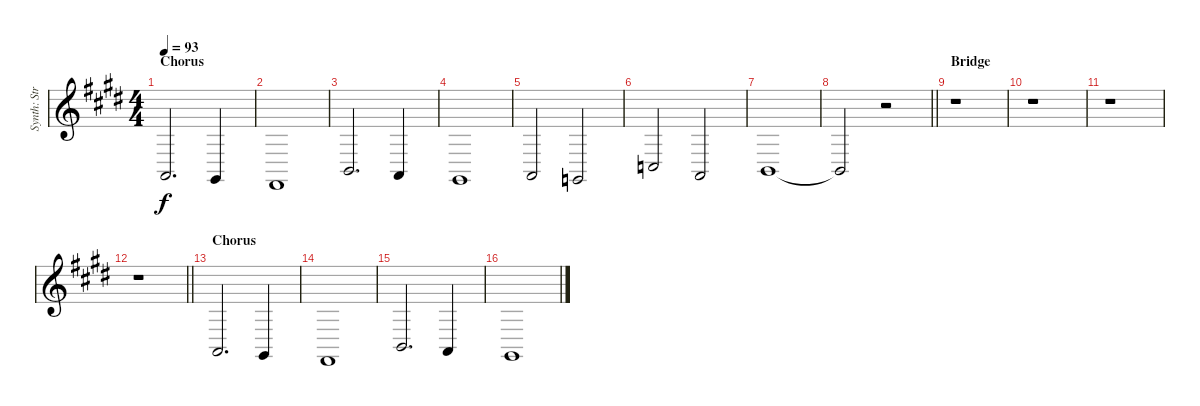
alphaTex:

\track ("Synth: Strings" "Synth: Str") {instrument stringensemble1}
\staff {score}
\tuning (E4 B3 G3 D3 A2 E2) {hide}
\ts (4 4)
\section ("" "Chorus")
\tempo 93
\clef g2
\ks c#minor
0.5.2{d dy f} 4.6.4 |
2.6.1 |
2.5.2{d} 0.5.4 |
4.6.1 |
0.5.2 3.6.2 |
3.5.2 0.5.2 |
2.5.1 |
\barLineRight lightlight
2.5{t}.2 r.2 |
\section ("" "Bridge")
r.1 |
r.1 |
r.1 |
\barLineRight lightlight
r.1 |
\section ("" "Chorus")
0.5.2{d} 4.6.4 |
2.6.1 |
2.5.2{d} 0.5.4 |
4.6.1
